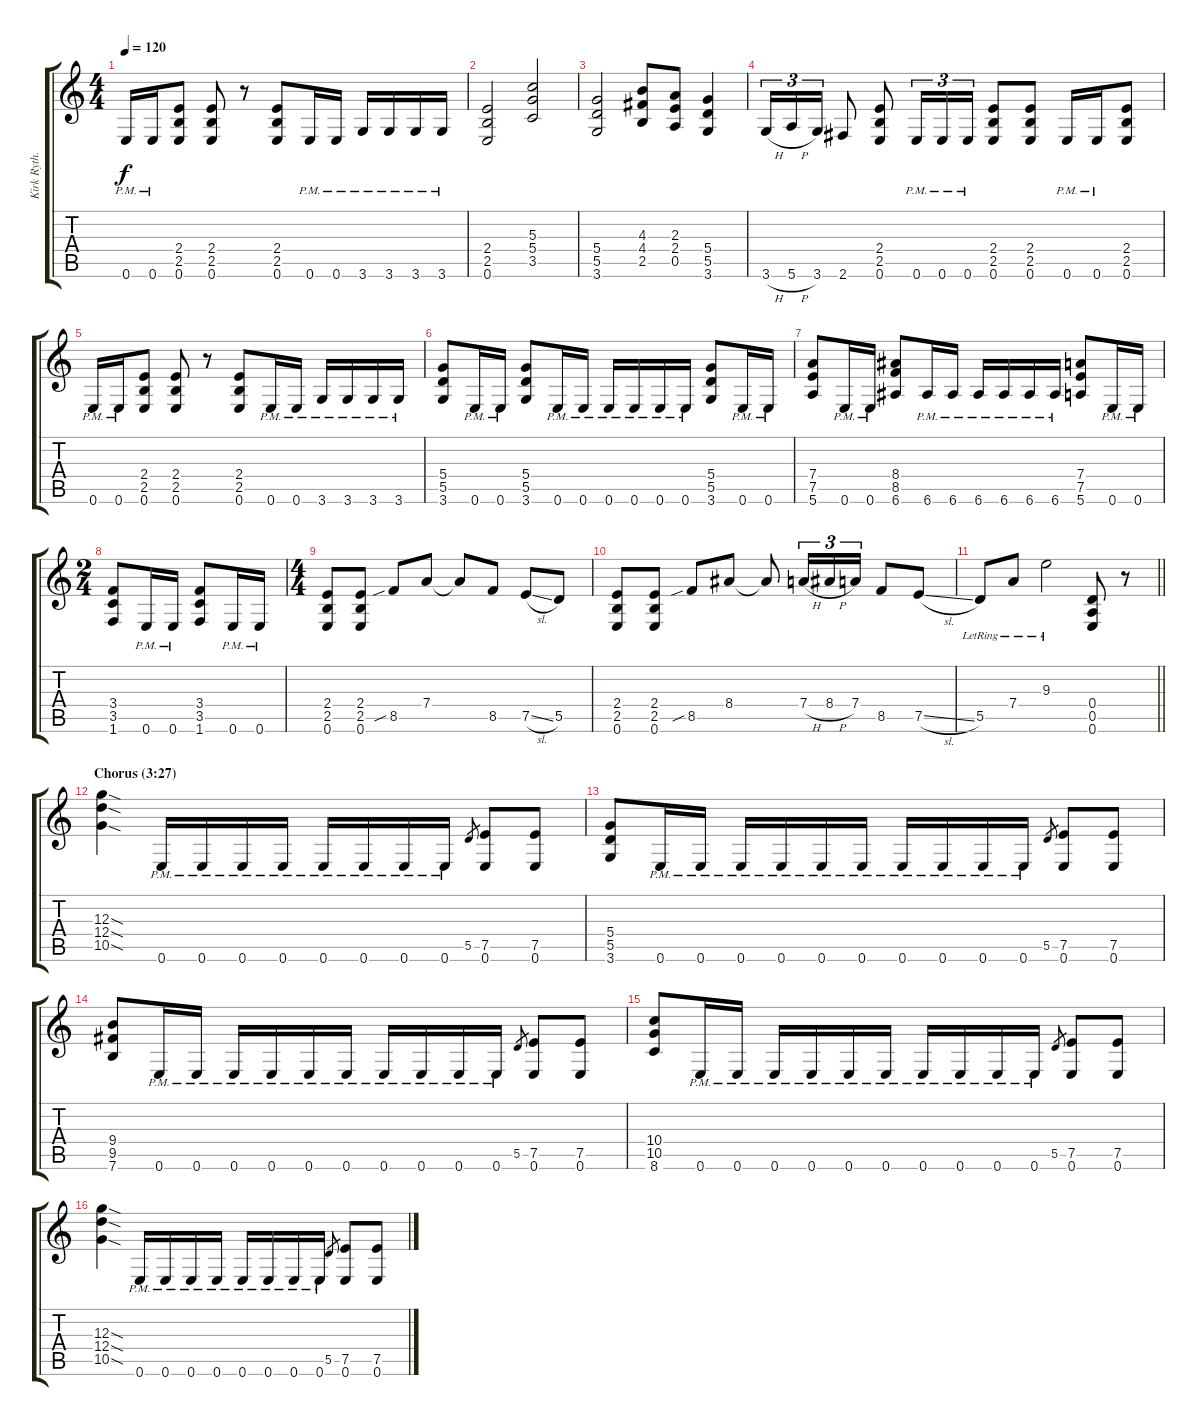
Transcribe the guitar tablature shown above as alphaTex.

\track ("Kirk Ryth." "Kirk Ryth.") {instrument distortionguitar}
\staff {score tabs}
\tuning (E4 B3 G3 D3 A2 E2) {hide}
\ts (4 4)
\tempo 120
\clef g2
\ks c
0.6{pm}.16{dy f} 0.6{pm}.16 (2.4 2.5 0.6).8 (2.4 2.5 0.6).8 r.8 (2.4 2.5 0.6).8 0.6{pm}.16 0.6{pm}.16 3.6{pm}.16 3.6{pm}.16 3.6{pm}.16 3.6{pm}.16 |
(2.4 2.5 0.6).2 (5.3 5.4 3.5).2 |
(5.4 5.5 3.6).2 (4.3 4.4 2.5).8 (2.3 2.4 0.5).8 (5.4 5.5 3.6).4 |
3.6{h}.16{tu (3 2)} 5.6{h}.16{tu (3 2)} 3.6.16{tu (3 2)} 2.6.8 (2.4 2.5 0.6).8 0.6{pm}.16{tu (3 2)} 0.6{pm}.16{tu (3 2)} 0.6{pm}.16{tu (3 2)} (2.4 2.5 0.6).8 (2.4 2.5 0.6).8 0.6{pm}.16 0.6{pm}.16 (2.4 2.5 0.6).8 |
0.6{pm}.16 0.6{pm}.16 (2.4 2.5 0.6).8 (2.4 2.5 0.6).8 r.8 (2.4 2.5 0.6).8 0.6{pm}.16 0.6{pm}.16 3.6{pm}.16 3.6{pm}.16 3.6{pm}.16 3.6{pm}.16 |
(5.4 5.5 3.6).8 0.6{pm}.16 0.6{pm}.16 (5.4 5.5 3.6).8 0.6{pm}.16 0.6{pm}.16 0.6{pm}.16 0.6{pm}.16 0.6{pm}.16 0.6{pm}.16 (5.4 5.5 3.6).8 0.6{pm}.16 0.6{pm}.16 |
(7.4 7.5 5.6).8 0.6{pm}.16 0.6{pm}.16 (8.4 8.5 6.6).8 6.6{pm}.16 6.6{pm}.16 6.6{pm}.16 6.6{pm}.16 6.6{pm}.16 6.6{pm}.16 (7.4 7.5 5.6).8 0.6{pm}.16 0.6{pm}.16 |
\ts (2 4)
(3.4 3.5 1.6).8 0.6{pm}.16 0.6{pm}.16 (3.4 3.5 1.6).8 0.6{pm}.16 0.6{pm}.16 |
\ts (4 4)
(2.4 2.5 0.6).8 (2.4 2.5 0.6).8 8.5{sib}.8 7.4.8 7.4{t}.8 8.5.8 7.5{sl}.8 5.5.8 |
(2.4 2.5 0.6).8 (2.4 2.5 0.6).8 8.5{sib}.8 8.4.8 8.4{t}.8 7.4{h}.16{tu (3 2)} 8.4{h}.16{tu (3 2)} 7.4.16{tu (3 2)} 8.5.8 7.5{sl}.8 |
\barLineRight lightlight
5.5{lr}.8 7.4{lr}.8 9.3{lr}.2 (0.4 0.5 0.6).8 r.8 |
\section ("" "Chorus (3:27)")
(12.3{sod} 12.4{sod} 10.5{sod}).4 0.6{pm}.16 0.6{pm}.16 0.6{pm}.16 0.6{pm}.16 0.6{pm}.16 0.6{pm}.16 0.6{pm}.16 0.6{pm}.16 5.5.8{gr} (7.5 0.6).8 (7.5 0.6).8 |
(5.4 5.5 3.6).8 0.6{pm}.16 0.6{pm}.16 0.6{pm}.16 0.6{pm}.16 0.6{pm}.16 0.6{pm}.16 0.6{pm}.16 0.6{pm}.16 0.6{pm}.16 0.6{pm}.16 5.5.8{gr} (7.5 0.6).8 (7.5 0.6).8 |
(9.4 9.5 7.6).8 0.6{pm}.16 0.6{pm}.16 0.6{pm}.16 0.6{pm}.16 0.6{pm}.16 0.6{pm}.16 0.6{pm}.16 0.6{pm}.16 0.6{pm}.16 0.6{pm}.16 5.5.8{gr} (7.5 0.6).8 (7.5 0.6).8 |
(10.4 10.5 8.6).8 0.6{pm}.16 0.6{pm}.16 0.6{pm}.16 0.6{pm}.16 0.6{pm}.16 0.6{pm}.16 0.6{pm}.16 0.6{pm}.16 0.6{pm}.16 0.6{pm}.16 5.5.8{gr} (7.5 0.6).8 (7.5 0.6).8 |
(12.3{sod} 12.4{sod} 10.5{sod}).4 0.6{pm}.16 0.6{pm}.16 0.6{pm}.16 0.6{pm}.16 0.6{pm}.16 0.6{pm}.16 0.6{pm}.16 0.6{pm}.16 5.5.8{gr} (7.5 0.6).8 (7.5 0.6).8
